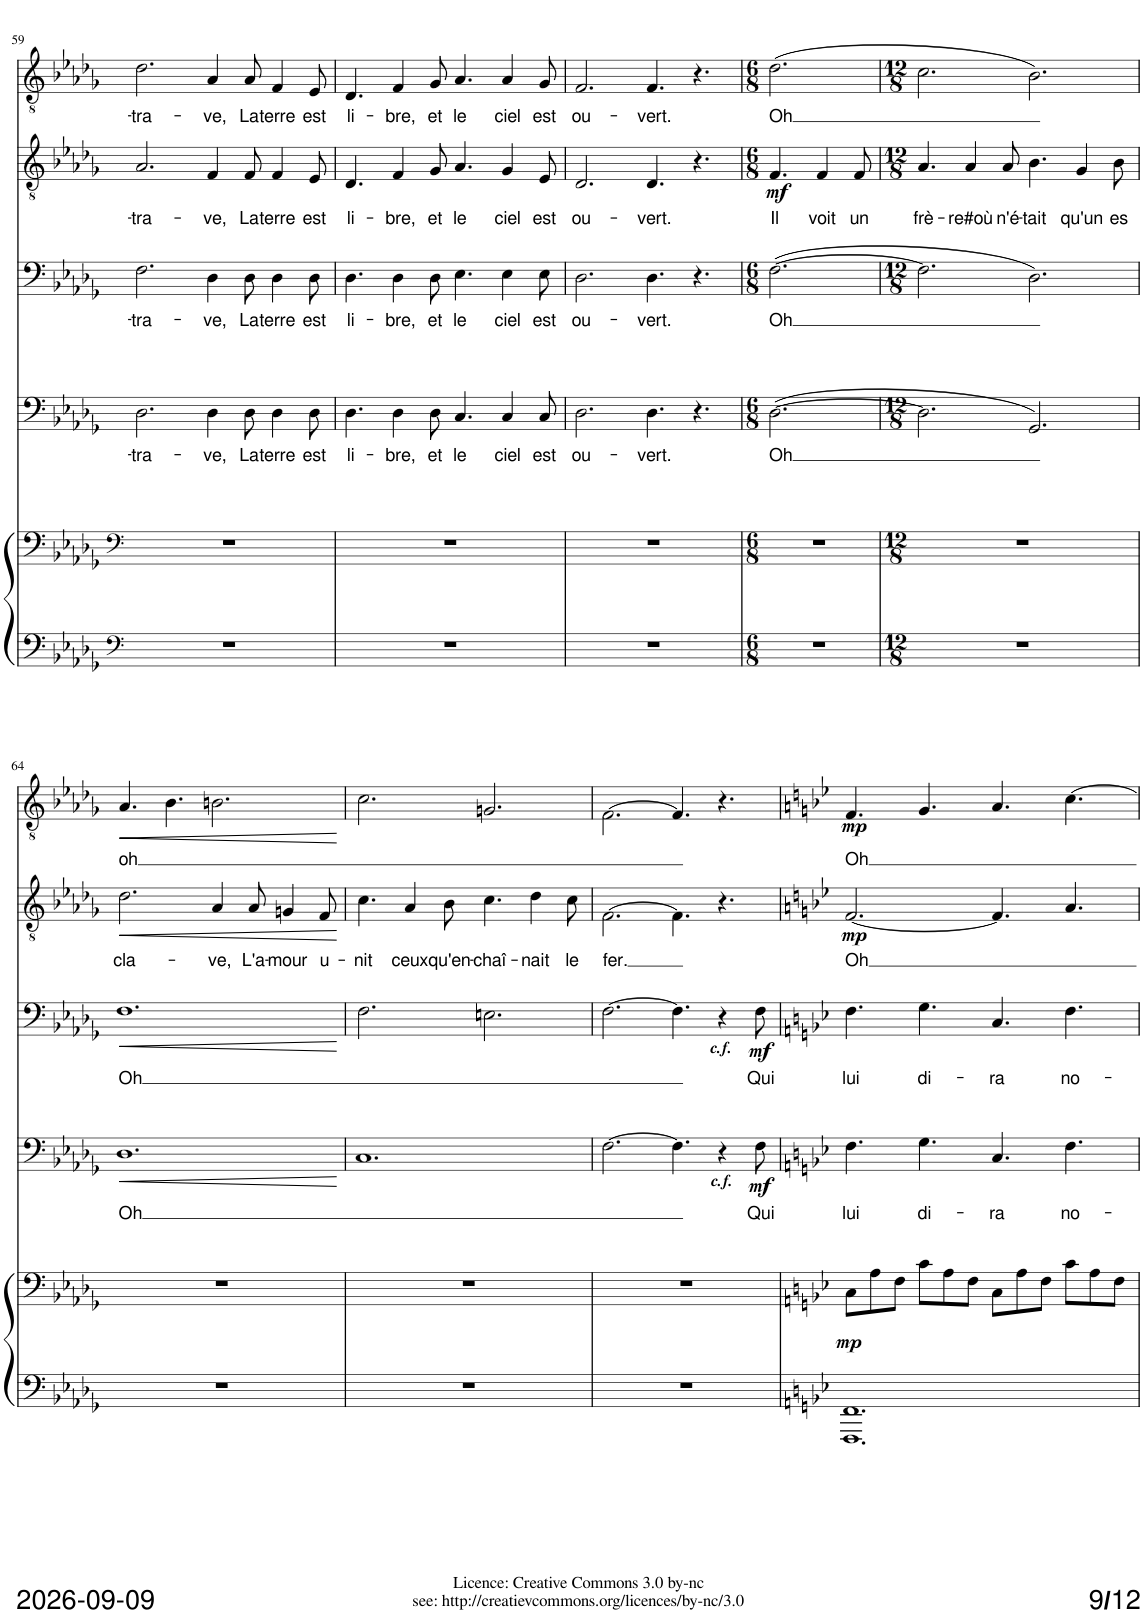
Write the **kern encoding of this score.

**kern	**kern	**dynam	**kern	**text	**dynam	**kern	**text	**dynam	**kern	**text	**dynam	**kern	**text	**dynam
*part5	*part5	*part5	*part4	*part4	*part4	*part3	*part3	*part3	*part2	*part2	*part2	*part1	*part1	*part1
*staff6	*staff5	*staff5/6	*staff4	*staff4	*staff4	*staff3	*staff3	*staff3	*staff2	*staff2	*staff2	*staff1	*staff1	*staff1
*I"Piano	*	*	*I"Bass II	*	*	*I"Bass I	*	*	*I"Tenor II	*	*	*I"Tenor I	*	*
*I'Pno	*	*	*	*	*	*	*	*	*	*	*	*	*	*
!!LO:PB:g=z
*clefF4	*clefF4	*	*clefF4	*	*	*clefF4	*	*	*clefGv2	*	*	*clefGv2	*	*
*k[b-e-a-d-g-]	*k[b-e-a-d-g-]	*	*k[b-e-a-d-g-]	*	*	*k[b-e-a-d-g-]	*	*	*k[b-e-a-d-g-]	*	*	*k[b-e-a-d-g-]	*	*
*M12/8	*M12/8	*	*M12/8	*	*	*M12/8	*	*	*M12/8	*	*	*M12/8	*	*
=59	=59	=59	=59	=59	=59	=59	=59	=59	=59	=59	=59	=59	=59	=59
!	!	!	!	!LO:LY:b	!	!	!LO:LY:b	!	!	!LO:LY:b	!	!	!LO:LY:b	!
1.r	1.r	.	2.D-\	-tra-	.	2.F\	-tra-	.	2.A-/	-tra-	.	2.d-\	-tra-	.
!	!	!	!	!LO:LY:b	!	!	!LO:LY:b	!	!	!LO:LY:b	!	!	!LO:LY:b	!
.	.	.	4D-\	-ve,	.	4D-\	-ve,	.	4F/	-ve,	.	4A-/	-ve,	.
!	!	!	!	!LO:LY:b	!	!	!LO:LY:b	!	!	!LO:LY:b	!	!	!LO:LY:b	!
.	.	.	8D-\	La	.	8D-\	La	.	8F/	La	.	8A-/	La	.
!	!	!	!	!LO:LY:b	!	!	!LO:LY:b	!	!	!LO:LY:b	!	!	!LO:LY:b	!
.	.	.	4D-\	terre	.	4D-\	terre	.	4F/	terre	.	4F/	terre	.
!	!	!	!	!LO:LY:b	!	!	!LO:LY:b	!	!	!LO:LY:b	!	!	!LO:LY:b	!
.	.	.	8D-\	est	.	8D-\	est	.	8E-/	est	.	8E-/	est	.
=60	=60	=60	=60	=60	=60	=60	=60	=60	=60	=60	=60	=60	=60	=60
!	!	!	!	!LO:LY:b	!	!	!LO:LY:b	!	!	!LO:LY:b	!	!	!LO:LY:b	!
1.r	1.r	.	4.D-\	li-	.	4.D-\	li-	.	4.D-/	li-	.	4.D-/	li-	.
!	!	!	!	!LO:LY:b	!	!	!LO:LY:b	!	!	!LO:LY:b	!	!	!LO:LY:b	!
.	.	.	4D-\	-bre,	.	4D-\	-bre,	.	4F/	-bre,	.	4F/	-bre,	.
!	!	!	!	!LO:LY:b	!	!	!LO:LY:b	!	!	!LO:LY:b	!	!	!LO:LY:b	!
.	.	.	8D-\	et	.	8D-\	et	.	8G-/	et	.	8G-/	et	.
!	!	!	!	!LO:LY:b	!	!	!LO:LY:b	!	!	!LO:LY:b	!	!	!LO:LY:b	!
.	.	.	4.C/	le	.	4.E-\	le	.	4.A-/	le	.	4.A-/	le	.
!	!	!	!	!LO:LY:b	!	!	!LO:LY:b	!	!	!LO:LY:b	!	!	!LO:LY:b	!
.	.	.	4C/	ciel	.	4E-\	ciel	.	4G-/	ciel	.	4A-/	ciel	.
!	!	!	!	!LO:LY:b	!	!	!LO:LY:b	!	!	!LO:LY:b	!	!	!LO:LY:b	!
.	.	.	8C/	est	.	8E-\	est	.	8E-/	est	.	8G-/	est	.
=61	=61	=61	=61	=61	=61	=61	=61	=61	=61	=61	=61	=61	=61	=61
!	!	!	!	!LO:LY:b	!	!	!LO:LY:b	!	!	!LO:LY:b	!	!	!LO:LY:b	!
1.r	1.r	.	2.D-\	ou-	.	2.D-\	ou-	.	2.D-/	ou-	.	2.F/	ou-	.
!	!	!	!	!LO:LY:b	!	!	!LO:LY:b	!	!	!LO:LY:b	!	!	!LO:LY:b	!
.	.	.	4.D-\	-vert.	.	4.D-\	-vert.	.	4.D-/	-vert.	.	4.F/	-vert.	.
.	.	.	4.r	.	.	4.r	.	.	4.r	.	.	4.r	.	.
=62	=62	=62	=62	=62	=62	=62	=62	=62	=62	=62	=62	=62	=62	=62
*M6/8	*M6/8	*	*M6/8	*	*	*M6/8	*	*	*M6/8	*	*	*M6/8	*	*
!	!	!	!	!LO:LY:b	!	!	!LO:LY:b	!	!	!LO:LY:b	!LO:DY:b	!	!LO:LY:b	!
2.r	2.r	.	([2.D-\	Oh	.	([2.F\	Oh	.	4.F/	Il	mf	(2.d-\	-Oh	.
!	!	!	!	!	!	!	!	!	!	!LO:LY:b	!	!	!	!
.	.	.	.	.	.	.	.	.	4F/	voit	.	.	.	.
!	!	!	!	!	!	!	!	!	!	!LO:LY:b	!	!	!	!
.	.	.	.	.	.	.	.	.	8F/	un	.	.	.	.
=63	=63	=63	=63	=63	=63	=63	=63	=63	=63	=63	=63	=63	=63	=63
*M12/8	*M12/8	*	*M12/8	*	*	*M12/8	*	*	*M12/8	*	*	*M12/8	*	*
!	!	!	!	!	!	!	!	!	!	!LO:LY:b	!	!	!	!
1.r	1.r	.	2.D-\]	.	.	2.F\]	.	.	4.A-/	frè-	.	2.c\	.	.
!	!	!	!	!	!	!	!	!	!	!LO:LY:b	!	!	!	!
.	.	.	.	.	.	.	.	.	4A-/	-re#où	.	.	.	.
!	!	!	!	!	!	!	!	!	!	!LO:LY:b	!	!	!	!
.	.	.	.	.	.	.	.	.	8A-/	n'é-	.	.	.	.
!	!	!	!	!	!	!	!	!	!	!LO:LY:b	!	!	!	!
.	.	.	2.GG-/)	.	.	2.D-\)	.	.	4.B-\	-tait	.	2.B-\)	.	.
!	!	!	!	!	!	!	!	!	!	!LO:LY:b	!	!	!	!
.	.	.	.	.	.	.	.	.	4G-/	qu'un	.	.	.	.
!	!	!	!	!	!	!	!	!	!	!LO:LY:b	!	!	!	!
.	.	.	.	.	.	.	.	.	8B-\	es	.	.	.	.
!!LO:LB:g=z
=64	=64	=64	=64	=64	=64	=64	=64	=64	=64	=64	=64	=64	=64	=64
!	!	!	!	!LO:LY:b	!LO:HP:b	!	!LO:LY:b	!LO:HP:b	!	!LO:LY:b	!LO:HP:b	!	!LO:LY:b	!LO:HP:b
1.r	1.r	.	1.D-	Oh	<	1.F	Oh	<	2.d-\	cla-	<	4.A-/	oh	<
.	.	.	.	.	.	.	.	.	.	.	.	4.B-\	.	.
!	!	!	!	!	!	!	!	!	!	!LO:LY:b	!	!	!	!
.	.	.	.	.	.	.	.	.	4A-/	-ve,	.	2.Bn\	.	.
!	!	!	!	!	!	!	!	!	!	!LO:LY:b	!	!	!	!
.	.	.	.	.	.	.	.	.	8A-/	L'a-	.	.	.	.
!	!	!	!	!	!	!	!	!	!	!LO:LY:b	!	!	!	!
.	.	.	.	.	.	.	.	.	4Gn/	-mour	.	.	.	.
!	!	!	!	!	!	!	!	!	!	!LO:LY:b	!	!	!	!
.	.	.	.	.	.	.	.	.	8F/	u-	.	.	.	.
.	.	.	.	.	[	.	.	[	.	.	[	.	.	[
=65	=65	=65	=65	=65	=65	=65	=65	=65	=65	=65	=65	=65	=65	=65
!	!	!	!	!	!	!	!	!	!	!LO:LY:b	!	!	!	!
1.r	1.r	.	1.C	.	.	2.F\	.	.	4.c\	-nit	.	2.c\	.	.
!	!	!	!	!	!	!	!	!	!	!LO:LY:b	!	!	!	!
.	.	.	.	.	.	.	.	.	4A-/	ceux	.	.	.	.
!	!	!	!	!	!	!	!	!	!	!LO:LY:b	!	!	!	!
.	.	.	.	.	.	.	.	.	8B-\	qu'en-	.	.	.	.
!	!	!	!	!	!	!	!	!	!	!LO:LY:b	!	!	!	!
.	.	.	.	.	.	2.En\	.	.	4.c\	-chaî-	.	2.Gn/	.	.
!	!	!	!	!	!	!	!	!	!	!LO:LY:b	!	!	!	!
.	.	.	.	.	.	.	.	.	4d-\	-nait	.	.	.	.
!	!	!	!	!	!	!	!	!	!	!LO:LY:b	!	!	!	!
.	.	.	.	.	.	.	.	.	8c\	le	.	.	.	.
=66	=66	=66	=66	=66	=66	=66	=66	=66	=66	=66	=66	=66	=66	=66
!	!	!	!	!	!	!	!	!	!	!LO:LY:b	!	!	!	!
1.r	1.r	.	[2.F\	.	.	[2.F\	.	.	[2.F\	fer.	.	[2.F\	.	.
.	.	.	4.F\]	.	.	4.F\]	.	.	4.F\]	.	.	4.F/]	.	.
.	.	.	4r	.	.	4r	.	.	4.r	.	.	4.r	.	.
!	!	!	!	!	!	!LO:TX:b:Bi:t=c.f.	!	!	!	!	!	!	!	!
!	!	!	!LO:TX:b:Bi:t=c.f.	!	!	!	!	!	!	!	!	!	!	!
!	!	!	!	!LO:LY:b	!LO:DY:b	!	!LO:LY:b	!LO:DY:b	!	!	!	!	!	!
.	.	.	8F\	Qui	mf	8F\	Qui	mf	.	.	.	.	.	.
=67	=67	=67	=67	=67	=67	=67	=67	=67	=67	=67	=67	=67	=67	=67
*k[b-e-]	*k[b-e-]	*	*k[b-e-]	*	*	*k[b-e-]	*	*	*k[b-e-]	*	*	*k[b-e-]	*	*
*^	*	*	*	*	*	*	*	*	*	*	*	*	*	*
!	!	!	!LO:DY:b	!	!LO:LY:b	!	!	!LO:LY:b	!	!	!LO:LY:b	!LO:DY:b	!	!LO:LY:b	!LO:DY:b
1.FF	1.FFF	8C\L	mp	4.F\	lui	.	4.F\	lui	.	[2.F/	Oh	mp	4.F/	Oh	mp
.	.	8A\	.	.	.	.	.	.	.	.	.	.	.	.	.
.	.	8F\J	.	.	.	.	.	.	.	.	.	.	.	.	.
!	!	!	!	!	!LO:LY:b	!	!	!LO:LY:b	!	!	!	!	!	!	!
.	.	8c\L	.	4.G\	di-	.	4.G\	di-	.	.	.	.	4.G/	.	.
.	.	8A\	.	.	.	.	.	.	.	.	.	.	.	.	.
.	.	8F\J	.	.	.	.	.	.	.	.	.	.	.	.	.
!	!	!	!	!	!LO:LY:b	!	!	!LO:LY:b	!	!	!	!	!	!	!
.	.	8C\L	.	4.C/	-ra	.	4.C/	-ra	.	4.F/]	.	.	4.A/	.	.
.	.	8A\	.	.	.	.	.	.	.	.	.	.	.	.	.
.	.	8F\J	.	.	.	.	.	.	.	.	.	.	.	.	.
!	!	!	!	!	!LO:LY:b	!	!	!LO:LY:b	!	!	!	!	!	!	!
.	.	8c\L	.	4.F\	no-	.	4.F\	no-	.	4.A/	.	.	[4.c\	.	.
.	.	8A\	.	.	.	.	.	.	.	.	.	.	.	.	.
.	.	8F\J	.	.	.	.	.	.	.	.	.	.	.	.	.
*v	*v	*	*	*	*	*	*	*	*	*	*	*	*	*	*
=	=	=	=	=	=	=	=	=	=	=	=	=	=	=
*-	*-	*-	*-	*-	*-	*-	*-	*-	*-	*-	*-	*-	*-	*-
